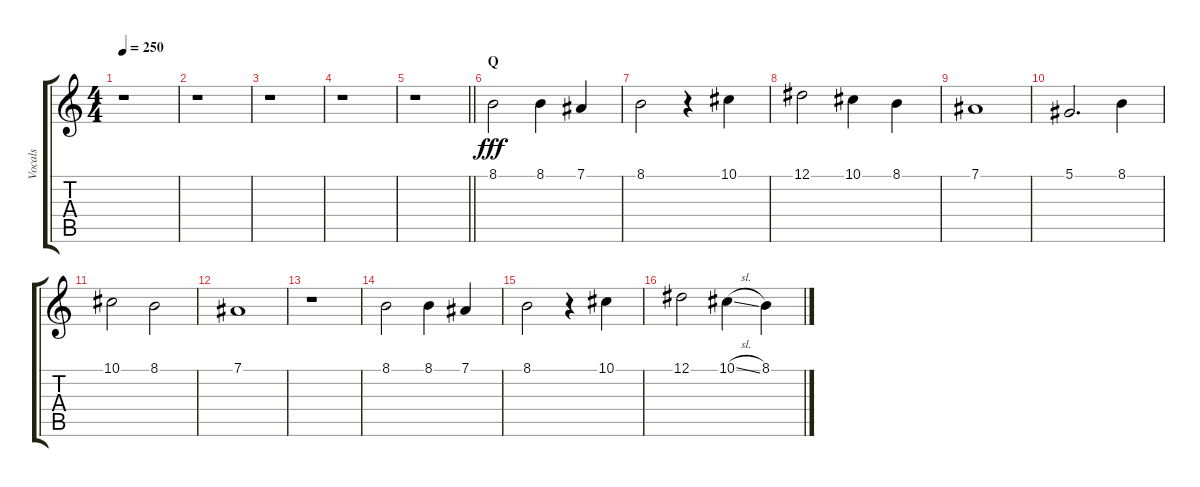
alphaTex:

\track ("Vocals" "Vocals") {instrument voiceoohs}
\staff {score tabs}
\tuning (Eb4 Bb3 Gb3 Db3 Ab2 Eb2) {hide}
\ts (4 4)
\tempo 250
\clef g2
\ks c
r.1{dy fff} |
r.1 |
r.1 |
r.1 |
\barLineRight lightlight
r.1 |
\section ("" "Q")
8.1.2 8.1.4 7.1.4 |
8.1.2 r.4 10.1.4 |
12.1.2 10.1.4 8.1.4 |
7.1.1 |
5.1.2{d} 8.1.4 |
10.1.2 8.1.2 |
7.1.1 |
r.1 |
8.1.2 8.1.4 7.1.4 |
8.1.2 r.4 10.1.4 |
12.1.2 10.1{sl}.4 8.1.4
